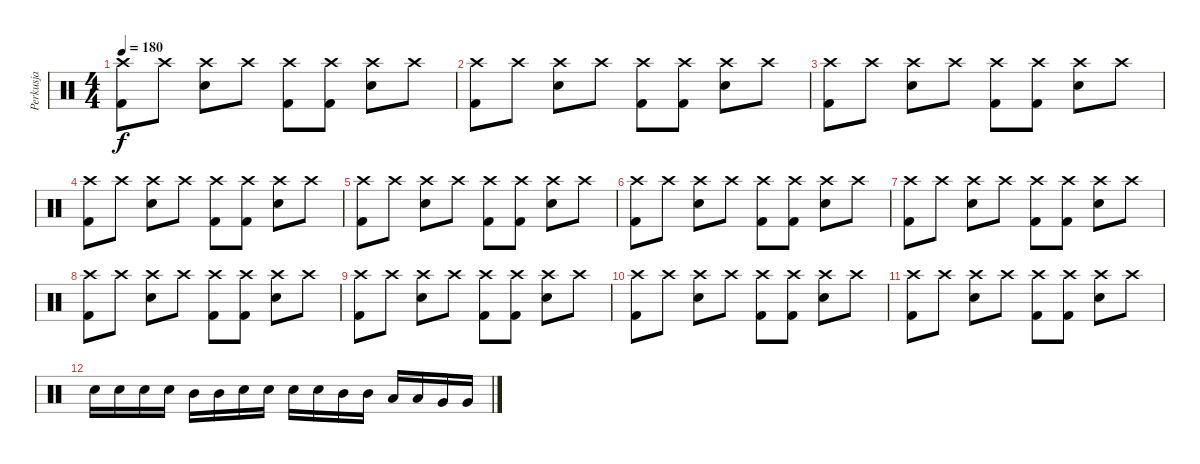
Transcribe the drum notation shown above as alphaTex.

\track ("Perkusja" "Perkusja") {instrument percussion}
\staff {score}
\articulation defaults
\ts (4 4)
\tempo 180
\clef neutral
\ks c
("Crash high (hit)" "Kick (hit) 2").8{dy f} "Crash high (hit)".8 ("Crash high (hit)" "Snare (hit) 2").8 "Crash high (hit)".8 ("Crash high (hit)" "Kick (hit) 2").8 ("Crash high (hit)" "Kick (hit) 2").8 ("Crash high (hit)" "Snare (hit) 2").8 "Crash high (hit)".8 |
("Crash high (hit)" "Kick (hit) 2").8 "Crash high (hit)".8 ("Crash high (hit)" "Snare (hit) 2").8 "Crash high (hit)".8 ("Crash high (hit)" "Kick (hit) 2").8 ("Crash high (hit)" "Kick (hit) 2").8 ("Crash high (hit)" "Snare (hit) 2").8 "Crash high (hit)".8 |
("Crash high (hit)" "Kick (hit) 2").8 "Crash high (hit)".8 ("Crash high (hit)" "Snare (hit) 2").8 "Crash high (hit)".8 ("Crash high (hit)" "Kick (hit) 2").8 ("Crash high (hit)" "Kick (hit) 2").8 ("Crash high (hit)" "Snare (hit) 2").8 "Crash high (hit)".8 |
("Crash high (hit)" "Kick (hit) 2").8 "Crash high (hit)".8 ("Crash high (hit)" "Snare (hit) 2").8 "Crash high (hit)".8 ("Crash high (hit)" "Kick (hit) 2").8 ("Crash high (hit)" "Kick (hit) 2").8 ("Crash high (hit)" "Snare (hit) 2").8 "Crash high (hit)".8 |
("Crash high (hit)" "Kick (hit) 2").8 "Crash high (hit)".8 ("Crash high (hit)" "Snare (hit) 2").8 "Crash high (hit)".8 ("Crash high (hit)" "Kick (hit) 2").8 ("Crash high (hit)" "Kick (hit) 2").8 ("Crash high (hit)" "Snare (hit) 2").8 "Crash high (hit)".8 |
("Crash high (hit)" "Kick (hit) 2").8 "Crash high (hit)".8 ("Crash high (hit)" "Snare (hit) 2").8 "Crash high (hit)".8 ("Crash high (hit)" "Kick (hit) 2").8 ("Crash high (hit)" "Kick (hit) 2").8 ("Crash high (hit)" "Snare (hit) 2").8 "Crash high (hit)".8 |
("Crash high (hit)" "Kick (hit) 2").8 "Crash high (hit)".8 ("Crash high (hit)" "Snare (hit) 2").8 "Crash high (hit)".8 ("Crash high (hit)" "Kick (hit) 2").8 ("Crash high (hit)" "Kick (hit) 2").8 ("Crash high (hit)" "Snare (hit) 2").8 "Crash high (hit)".8 |
("Crash high (hit)" "Kick (hit) 2").8 "Crash high (hit)".8 ("Crash high (hit)" "Snare (hit) 2").8 "Crash high (hit)".8 ("Crash high (hit)" "Kick (hit) 2").8 ("Crash high (hit)" "Kick (hit) 2").8 ("Crash high (hit)" "Snare (hit) 2").8 "Crash high (hit)".8 |
("Crash high (hit)" "Kick (hit) 2").8 "Crash high (hit)".8 ("Crash high (hit)" "Snare (hit) 2").8 "Crash high (hit)".8 ("Crash high (hit)" "Kick (hit) 2").8 ("Crash high (hit)" "Kick (hit) 2").8 ("Crash high (hit)" "Snare (hit) 2").8 "Crash high (hit)".8 |
("Crash high (hit)" "Kick (hit) 2").8 "Crash high (hit)".8 ("Crash high (hit)" "Snare (hit) 2").8 "Crash high (hit)".8 ("Crash high (hit)" "Kick (hit) 2").8 ("Crash high (hit)" "Kick (hit) 2").8 ("Crash high (hit)" "Snare (hit) 2").8 "Crash high (hit)".8 |
("Crash high (hit)" "Kick (hit) 2").8 "Crash high (hit)".8 ("Crash high (hit)" "Snare (hit) 2").8 "Crash high (hit)".8 ("Crash high (hit)" "Kick (hit) 2").8 ("Crash high (hit)" "Kick (hit) 2").8 ("Crash high (hit)" "Snare (hit) 2").8 "Crash high (hit)".8 |
"Snare (hit) 2".16 "Snare (hit) 2".16 "Snare (hit) 2".16 "Snare (hit) 2".16 "Mid Tom (hit)".16 "Mid Tom (hit)".16 "Snare (hit) 2".16 "Snare (hit) 2".16 "Snare (hit) 2".16 "Snare (hit) 2".16 "Mid Tom (hit)".16 "Mid Tom (hit)".16 "Low Tom (hit)".16 "Low Tom (hit)".16 "Very Low Tom (hit)".16 "Very Low Tom (hit)".16
